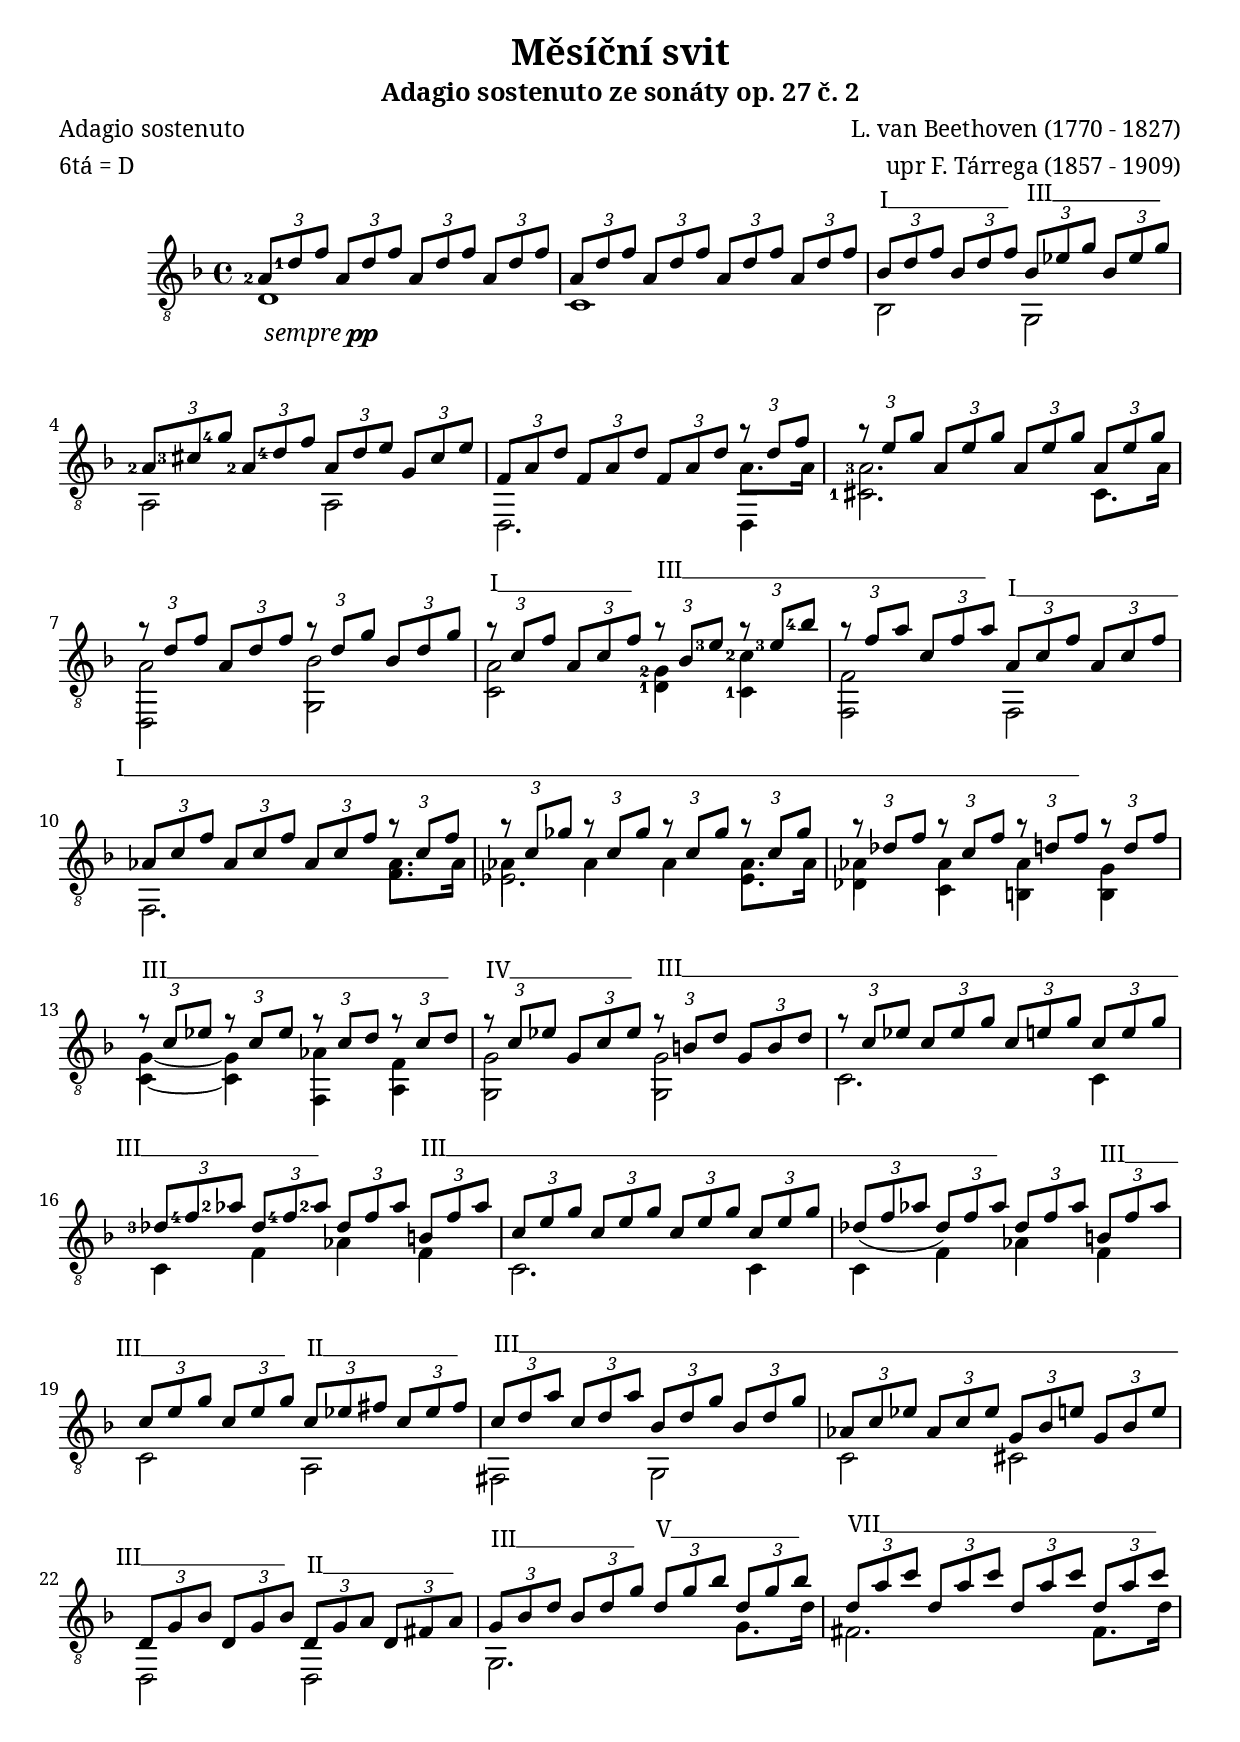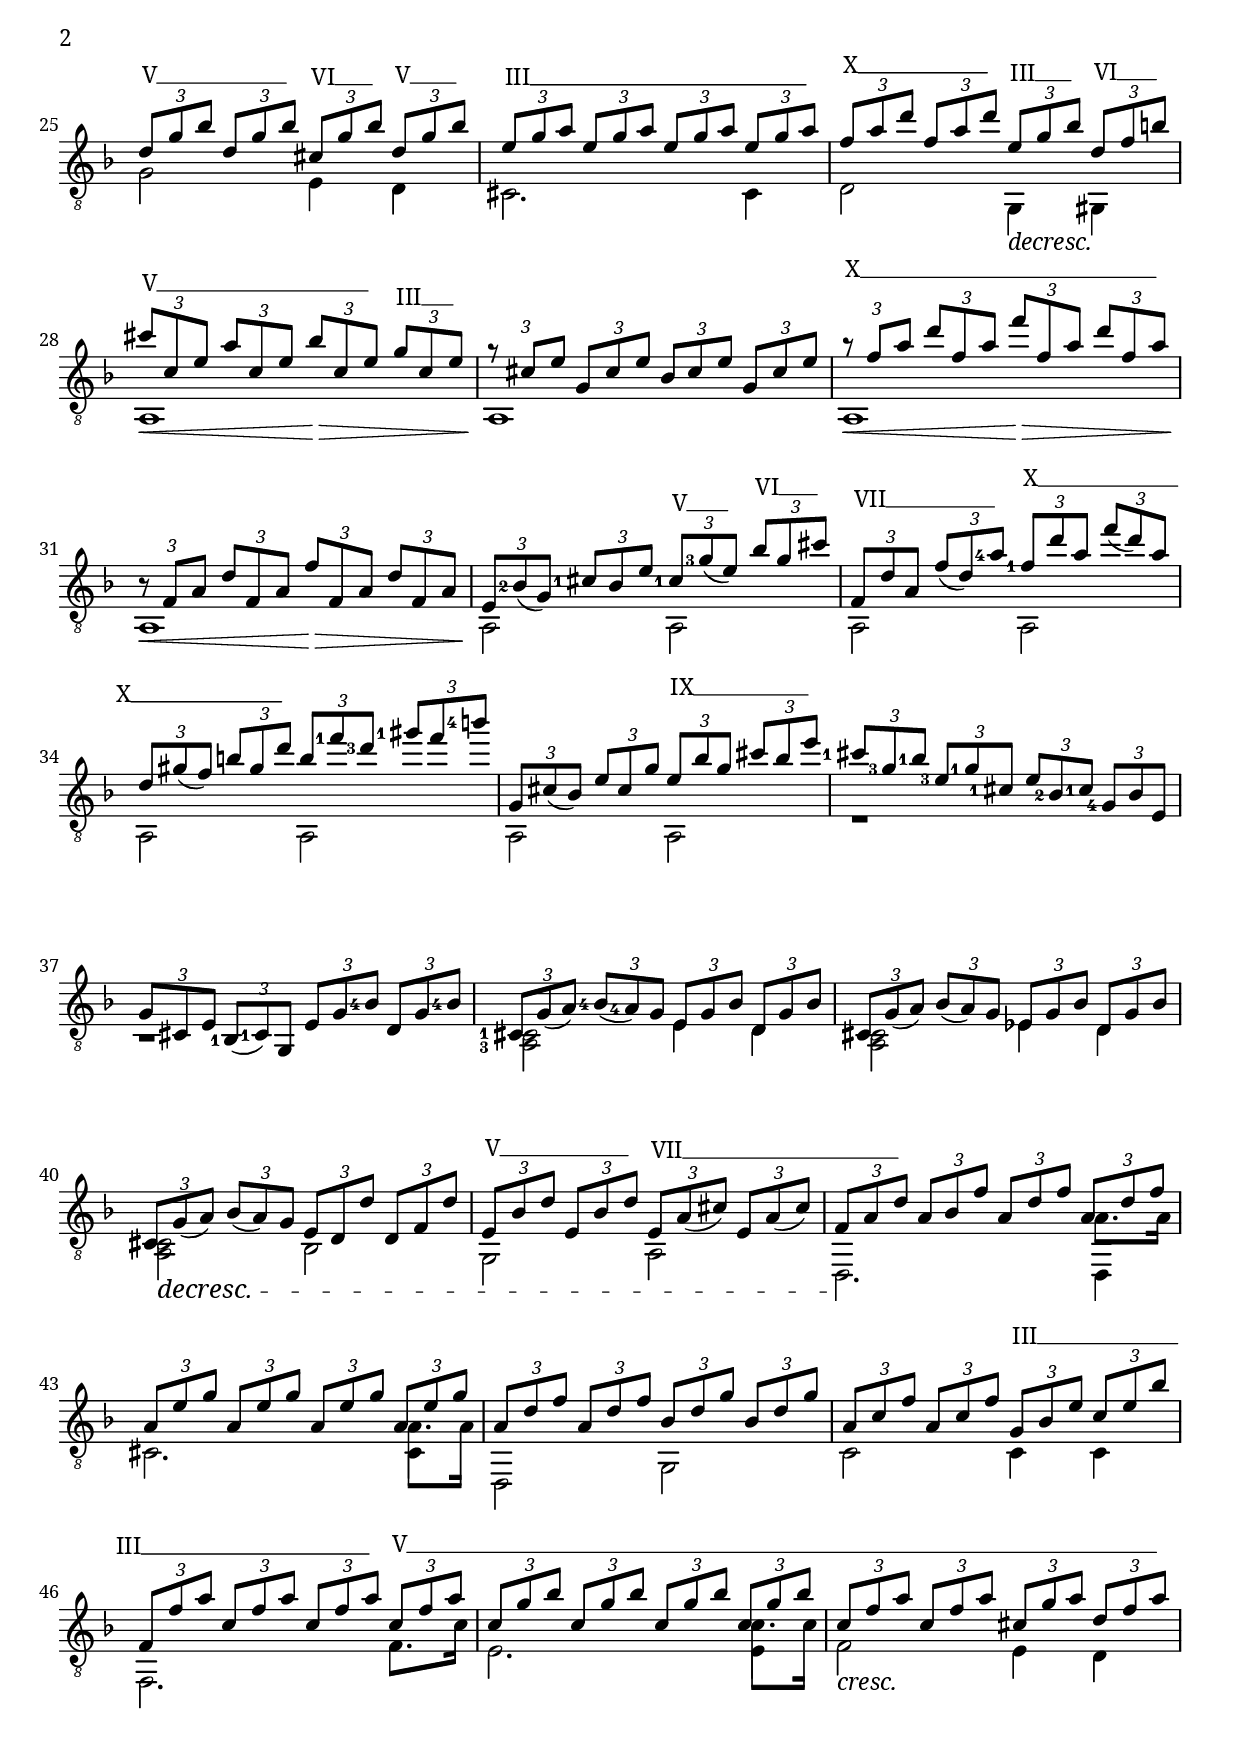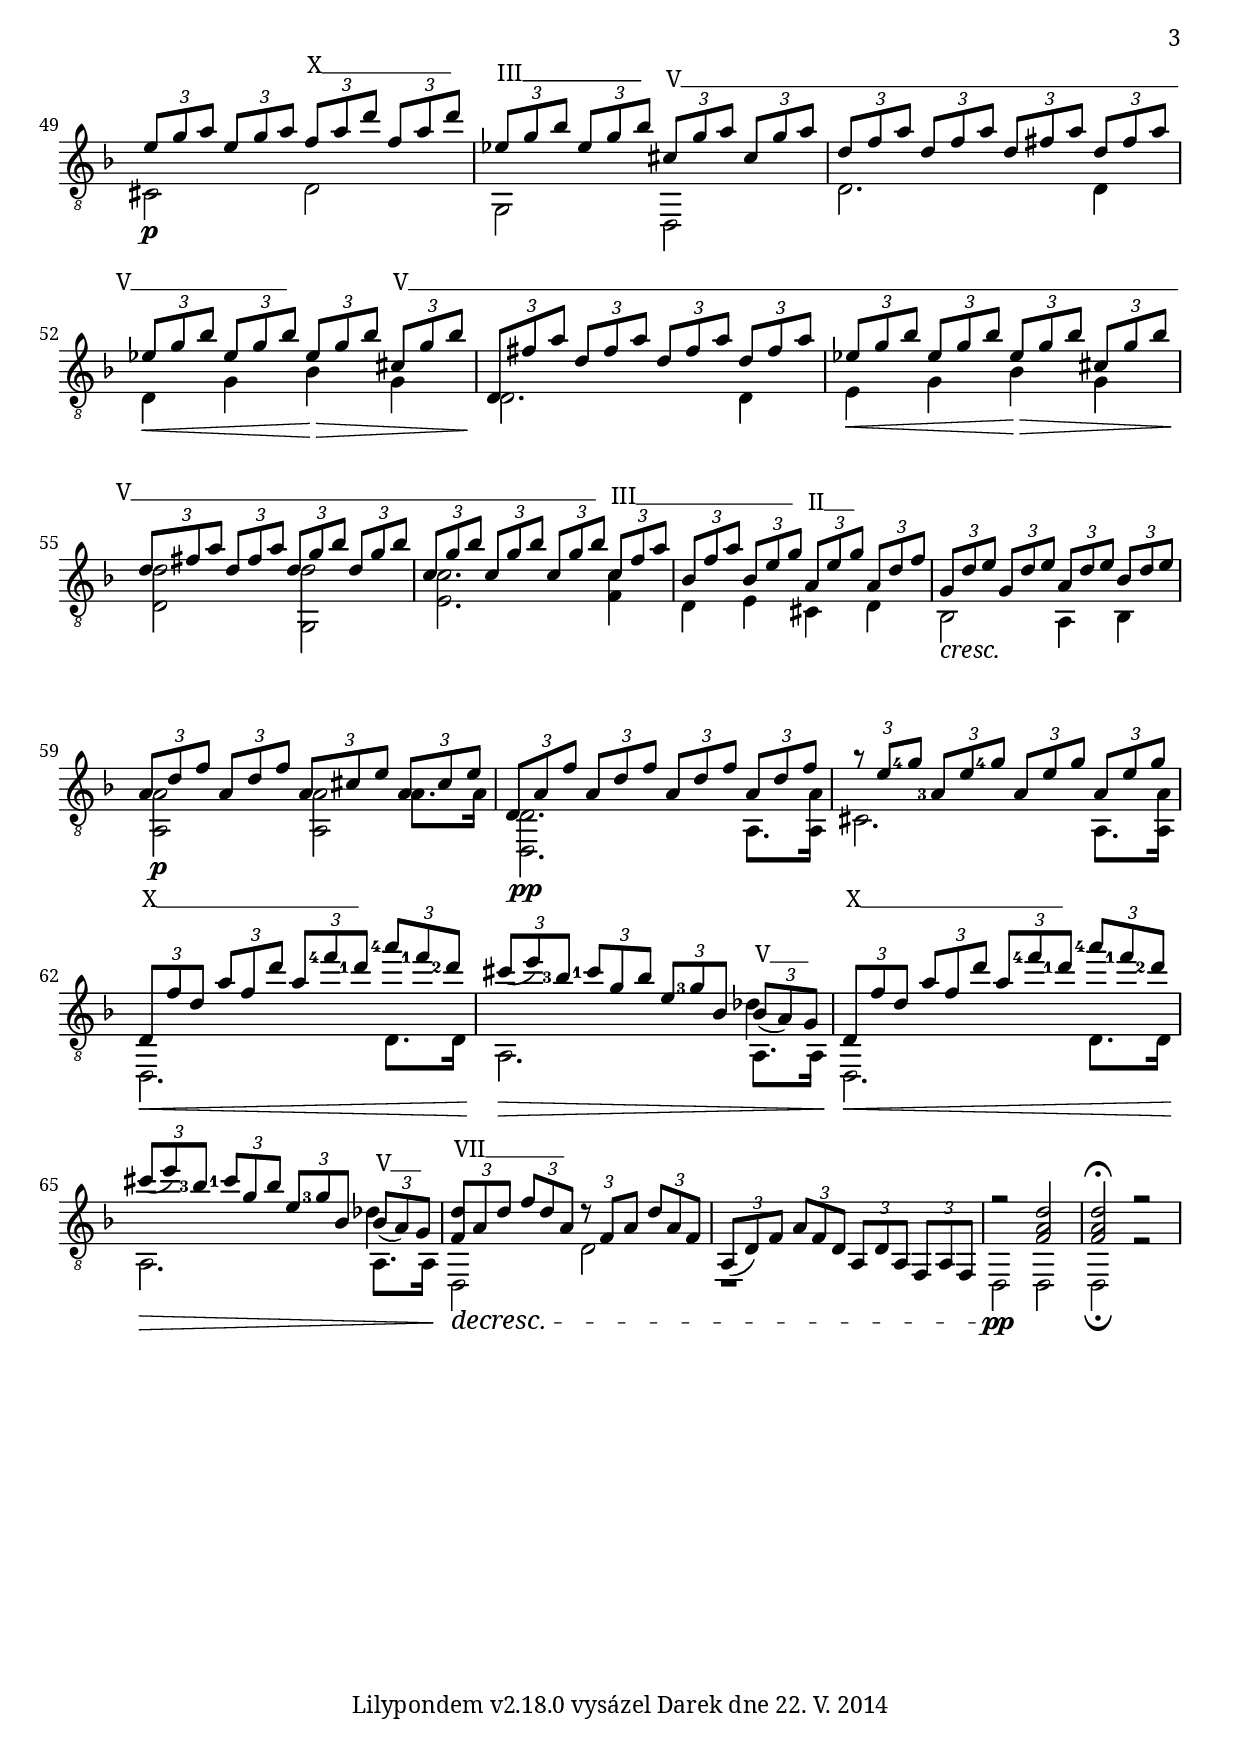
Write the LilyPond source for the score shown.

\version "2.18.0"
\language "deutsch"

\header {
  title = "Měsíční svit"
  subtitle = "Adagio sostenuto ze sonáty op. 27 č. 2"
  composer = "L. van Beethoven (1770 - 1827)"
  arranger = "upr F. Tárrega (1857 - 1909)"
  poet = "Adagio sostenuto"
  meter = "6tá = D"
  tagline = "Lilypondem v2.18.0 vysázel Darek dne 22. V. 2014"
}

barre = #(define-music-function (parser location barre music) (string? ly:music?) 
              (let ((elts (extract-named-music music '(NoteEvent EventChord RestEvent))))
                   (if (pair? elts)
                       (let ((first-element (first elts))
                             (last-element (last elts)))
                         (set! (ly:music-property first-element 'articulations)
                               (cons (make-music 'TextSpanEvent 'span-direction -1)
                                     (ly:music-property first-element 'articulations)))
                         (set! (ly:music-property last-element 'articulations)
                               (cons (make-music 'TextSpanEvent 'span-direction 1)
                                     (ly:music-property last-element 'articulations))))))
           #{
               \override TextSpanner.bound-details.left.text = \markup { \upright { #barre } }
               \override TextSpanner.style = #'line
               #music
       #} )
   
tinystems = #(define-music-function (parser location how) (list?) #{ \override Stem.details.beamed-lengths = #how #} )
normstems = \revert Stem.details


global = {
  \key d \minor
  \time 4/4
  \set fingeringOrientations = #'(left)
  \set stringNumberOrientations = #'(down)
}

melody = {  
  \global
  \voiceOne
  \tupletUp
  \slurDown
  \set tupletSpannerDuration = #(ly:make-moment 1 4)
  \override TupletBracket.bracket-visibility = ##f
  \times 2/3 {
	<a-2>8_\markup{ \null \lower #4 \line { \italic sempre \dynamic pp } }  <d'-1> f' a d' f' a d' f' a d' f' | a d' f' a d' f' a d' f' a d' f' |
	\barre "I" {b d' f' b d' f'} \barre "III" {b es' g' b es' g'} | <a-2> <cis'-3> <g'-4> <a-2> <d'-4> f' a d' e' g cis' e' | f a d' f a d' f a d' a'\rest d' f' |
	a'\rest e' g' a e' g' a e' g' a e' g' | a'\rest d' f' a d' f' a'\rest d' g' b d' g' |
	\barre "I" {a'\rest c' f' a c' f'} \barre "III" {a'\rest b <e'-3> a'\rest <e'-3> <b'-4> | a'\rest f' a' c' f' a'} \barre "I" {a c' f' a c' f' | as c' f' as c' f' as c' f' a'\rest c' f' |
	a'\rest c' ges' a'\rest c' ges' a'\rest c' ges' a'\rest c' ges' | a'\rest des' f' a'\rest c' f' a'\rest d' f'} a'\rest d' f' |
	\barre "III" { g'\rest c' es' g'\rest c' es' g'\rest c' d' g'\rest c' d'} | \barre "IV" { g'\rest c' es' g c' es'} \barre "III" { g'\rest h d' g h d' | g'\rest c' es' c' es' g' c' e' g' c' e' g' |
	<des'-3> <f'-4> <as'-2> des' <f'-4> <as'-2>} des' f' as' \barre "III" { h f' as' | c' e' g' c' e' g' c' e' g' c' e' g' |
	
	des'( f' as' des') f' as'} des' f' as' \barre "III" { h f' as' | c' e' g' c' e' g'} \barre "II" { c' es' fis' c' es' fis'} |
	\barre "III" { c' d' a' c' d' a' b d' g' b d' g' | as c' es' as c' es' g b e' g b e' | d g b d g b} \barre "II" { d g a d fis a} |
	\barre "III" { g b d' b d' g'} \barre "V" {d' g' b' d' g' b'} | \barre "VII" {d' a' c'' d' a' c'' d' a' c'' d' a' c''} |
	\barre "V" { d' g' b' d' g' b'} \barre "VI" {cis' g' b'} \barre "V" {d' g' b'} | \barre "III" { e' g' a' e' g' a' e' g' a' e' g' a'} | \barre "X" {f' a' d'' f' a' d''} \barre "III" {e' g' b'} \barre "VI" {d' f' h'} |
	\barre "V" {cis'' c' e' a' c' e' b' c' e'} \barre "III" {g' c' e'} | g'\rest cis' e' g cis' e' b cis' e' g cis' e' |
	\barre "X" {a'\rest f' a' d'' f' a' f'' f' a' d'' f' a'} | b\rest f a d' f a f' f a d' f a | e <b-2>( g) <cis'-1> b e' \barre "V" {<cis'-1> <g'-3>( e')} \barre "VI" {b' g' cis''} |
	\barre "VII" {f d' a f'( d') <a'-4>} \barre "X" {<f'-1> d'' a' f''( d'') a' | d' gis'( f') h' gis' d''} h' <f''-1> <d''-3> <gis''-1> f'' <h''-4> |

	g cis'( b) e' cis' g' \barre "IX" {e' b' g' cis'' b' e''} | <cis''-1> <g'-3> <b'-1> <e'-3> <g'-1> <cis'-1> e' <b-2> <cis'-1> <g-4> b e |
	g cis e <b,-1>( <cis-1>) g, e g <b-4> d g <b-4> | cis g( a) <b-4>( <a-4>) g e g b d g b | cis g( a) b( a) g es g b d g b |
	cis g( a) b( a) g e d d' d f d' | \barre "V" {e b d' e b d'} \barre "VII" {e a( cis') e a( cis') |
	f a d'} a b f' a d' f' a d' f' | a e' g' a e' g' a e' g' a e' g' | a d' f' a d' f' b d' g' b d' g' |
	a c' f' a c' f' \barre "III" {g b e' c' e' b' | f f' a' c' f' a' c' f' a'} \barre "V" {c' f' a' |
	c' g' b' c' g' b' c' g' b' c' g' b' | c' f' a' c' f' a' cis' g' a' d' f' a'} | e' g' a' e' g' a' \barre "X" { f' a' d'' f' a' d''} |
	\barre "III" {es' g' b' es' g' b'} \barre "V" {cis' g' a' cis' g' a' | d' f' a' d' f' a' d' fis' a' d' fis' a' |


	es' g' b' es' g' b'} es' g' b' \barre "V" {cis' g' b' d fis' a' d' fis' a' d' fis' a' d' fis' a' | es' g' b' es' g' b' es' g' b' cis' g' b' |
	d' fis' a' d' fis' a' d' g' b' d' g' b' | c' g' b' c' g' b' c' g' b'} \barre "III" {c' f' a' |
	b f' a' b e' g'} \barre "II" {a e' g'} a d' f' | g d' e' g d' e' a d' e' b d' e' | a d' f' a d' f' a cis' e' a cis' e' |
	d a f' a d' f' a d' f' a d' f' | a'\rest e' <g'-4> <a-3> e' <g'-4> a e' g' a e' g' |
	\barre "X" {d f' d' a' f' d'' a' <f''-4> <d''-1>} <a''-4> <f''-1> <d''-2> | cis''( e'') <b'-3> <cis''-1> g' b' e' <g'-3> b \barre "V" {b( a) g} |
	\barre "X" {d f' d' a' f' d'' a' <f''-4> <d''-1>} <a''-4> <f''-1> <d''-2> | cis''( e'') <b'-3> <cis''-1> g' b' e' <g'-3> b \barre "V" {b( a) g} |
	\barre "VII" {<f d'> a d' f' d' a} d'\rest f a d' a f | a,( d) f a f d a, d a, f, a, f, | 
 }
 	r2 <d' a f> | q\fermata r |
}

basses = {
  \global
   \voiceTwo
   \stemDown
	d1 | c |
	b,2 g, | a, a, | d,2. << { \stemDown \tinystems #'(1) a8. a16 \normstems } \\ {d,4} >> |
	<cis-1 a-3>2. cis8.[ a16] | <d, a>2 <g, b> |
	<c a>2 <d-1 g-2>4 <c-1 c'-2> | <f f,>2 f, | f,2. <f as>8.[ as16] |
	<< { \stemDown as4 as as } \\ { es2. } >> <as es>8.[ as16] | << { \stemDown as4 as as g } \\ { des c h, h, } >> |
	<c g>4~ q <f, as> <f a,> | <g g,>2 q | c2. c4 |
	c f as f | c2. c4 |

	c f as f | c2 a, |
	fis, g, | c cis | d, d, |
	g,2. g8.[ d'16] | fis2. fis8.[ d'16] |
	g2 e4 d | cis2. cis4 | d2 g,4_\markup{\italic decresc.} gis, |
	<< a,1 { s2\< s2\> } >> | a,1\! |
	<< a,1 { s2\< s2\> } >> | << a,1\! { s2\< s2\> } >> | a,2\! a,2 |
	a, a, | a, a, |

	a, a, | r1 |
	r1 | <cis-1 a,-3>2 e4 d | q2 es4 d |
	q2\decresc b, | g, a, |
	d,2.\! << {\stemDown \tinystems #'(1) a8.[ a16] \normstems} \\ d,4 >> | cis2. << {\stemDown \tinystems #'(0.25) a8.[ a16] \normstems} \\ cis4 >> | d,2 g, |
	c c4 c | f,2. f8.[ c'16] |
	e2. << { \stemDown \tinystems #'(1) c'8.[ c'16]} \\ e4 >> | f2_\markup{\italic cresc.} e4 d | cis2\p d |
	g, d, | d2. d4 |
	
	d\< g b\> g | d2.\! d4 | e\< g b\> g |
	<d d'>2\! <g, d'> | <e c'>2. <f c'>4 |
	d e cis d | b,2_\markup{\italic cresc.} a,4 b, | <a, a>2\p << { s4 \stemDown a8.[ a16] } \\ <a, a>2 >> |
	<d, d>2.\pp a,8.[ <a, a>16] | cis2. a,8.[ <a, a>16] |
	d,2.\< d8.[ d16] | a,2.\> << {\stemDown a,8.[ a,16]} \\ { \stemDown des'4 } >> |
	d,2.\< d8.[ d16] | a,2.\> << {\stemDown a,8.[ a,16]} \\ { \stemDown des'4 } >> |
	d,2\decresc d | r1 | d,2\pp d, | d,\fermata r


}

\paper
{
    #(define fonts (make-pango-font-tree "Georgia" "Arial" "Courier New" 1 ) )
    system-system-spacing #'basic-distance = #20
}

\score {
  \new Staff \with {
    midiInstrument = "acoustic guitar (steel)"
  } {
      <<
          \new Voice { \clef "treble_8" \melody }
          \new Voice { \clef "treble_8" \basses }
      >>
  }
  \layout { }
  \midi {
    \context {
      \Score
      tempoWholesPerMinute = #(ly:make-moment 70 4)
    }
    \context { \Voice \remove "Dynamic_performer" }
  }
}
